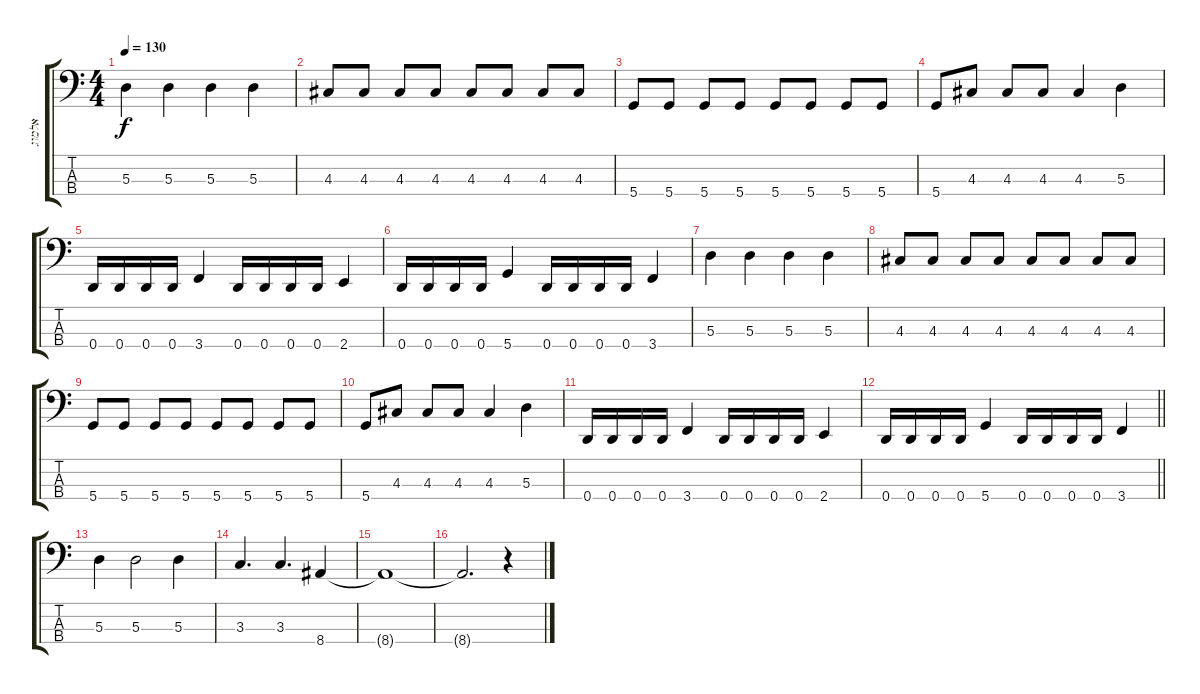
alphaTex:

\track ("אלמוג" "אלמוג") {instrument electricbasspick}
\staff {score tabs}
\tuning (G2 D2 A1 D1) {hide}
\ts (4 4)
\tempo 130
\clef f4
\ks c
5.3.4{dy f} 5.3.4 5.3.4 5.3.4 |
4.3.8 4.3.8 4.3.8 4.3.8 4.3.8 4.3.8 4.3.8 4.3.8 |
5.4.8 5.4.8 5.4.8 5.4.8 5.4.8 5.4.8 5.4.8 5.4.8 |
5.4.8 4.3.8 4.3.8 4.3.8 4.3.4 5.3.4 |
0.4.16 0.4.16 0.4.16 0.4.16 3.4.4 0.4.16 0.4.16 0.4.16 0.4.16 2.4.4 |
0.4.16 0.4.16 0.4.16 0.4.16 5.4.4 0.4.16 0.4.16 0.4.16 0.4.16 3.4.4 |
5.3.4 5.3.4 5.3.4 5.3.4 |
4.3.8 4.3.8 4.3.8 4.3.8 4.3.8 4.3.8 4.3.8 4.3.8 |
5.4.8 5.4.8 5.4.8 5.4.8 5.4.8 5.4.8 5.4.8 5.4.8 |
5.4.8 4.3.8 4.3.8 4.3.8 4.3.4 5.3.4 |
0.4.16 0.4.16 0.4.16 0.4.16 3.4.4 0.4.16 0.4.16 0.4.16 0.4.16 2.4.4 |
\barLineRight lightlight
0.4.16 0.4.16 0.4.16 0.4.16 5.4.4 0.4.16 0.4.16 0.4.16 0.4.16 3.4.4 |
5.3.4 5.3.2 5.3.4 |
3.3.4{d} 3.3.4{d} 8.4.4 |
8.4{t}.1 |
8.4{t}.2{d} r.4
